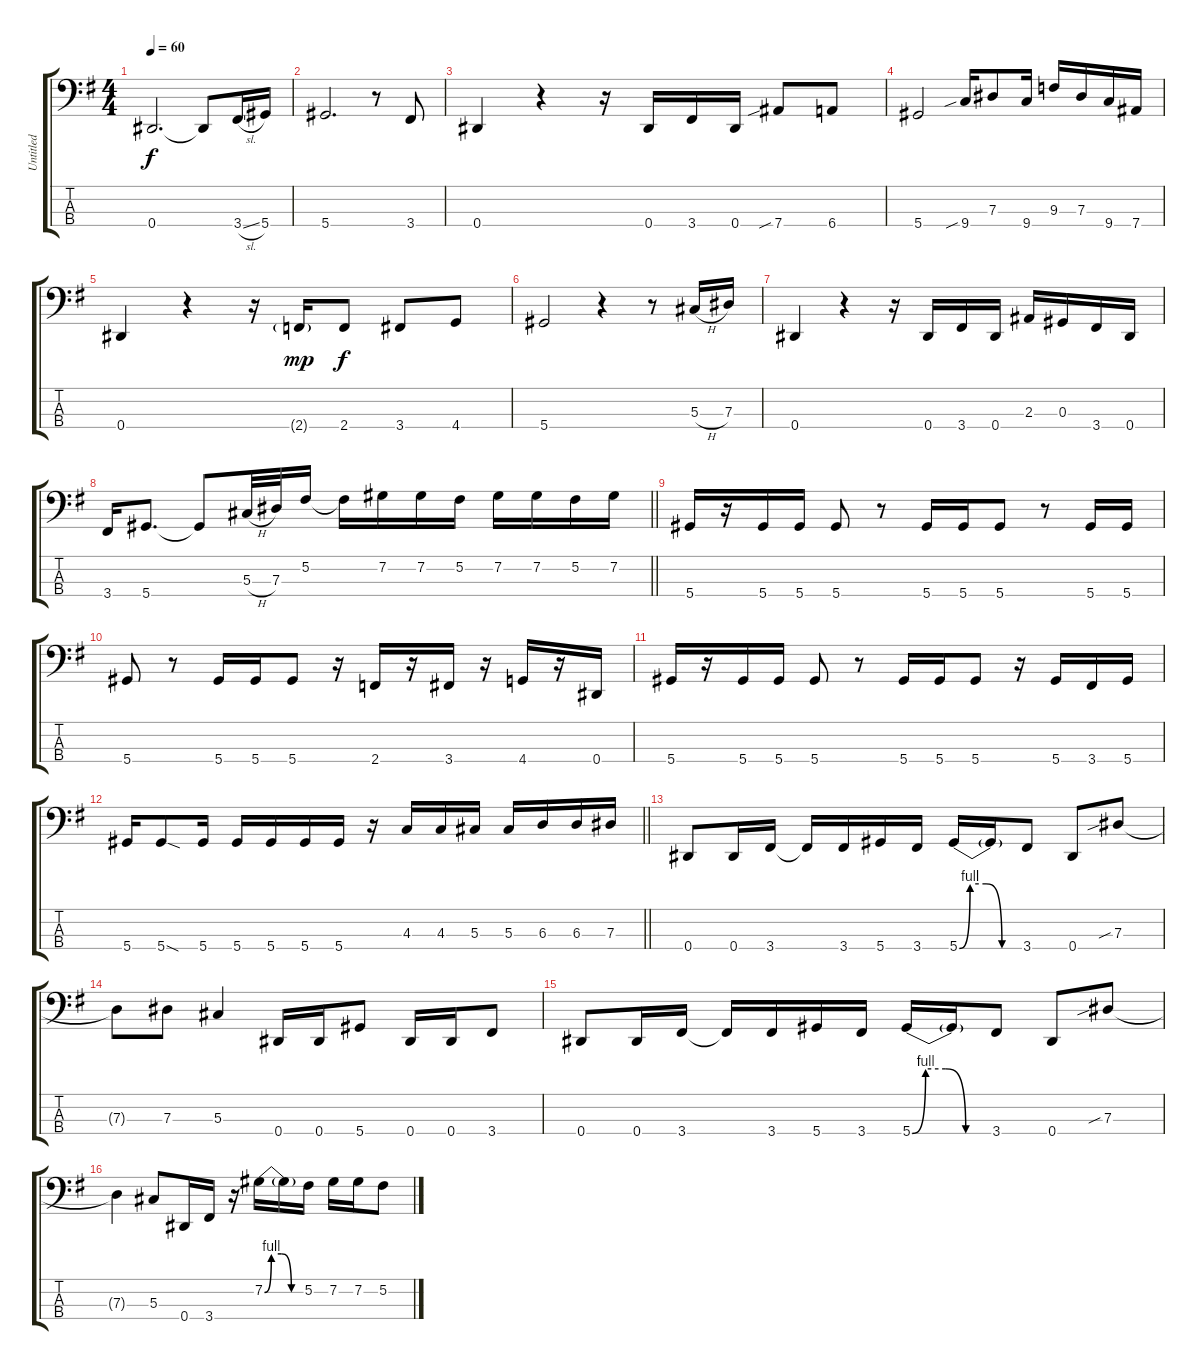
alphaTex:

\track ("Untitled" "Untitled") {instrument electricbasspick}
\staff {score tabs}
\tuning (Gb2 Db2 Ab1 Eb1) {hide}
\ts (4 4)
\section ("" " ")
\tempo 60
\clef f4
\ks g
0.4.2{d dy f} 0.4{t}.8 3.4{sl}.16 5.4.16 |
5.4.2{d} r.8 3.4.8 |
0.4.4 r.4 r.16 0.4.16 3.4.16 0.4.16 7.4{sib}.8 6.4.8 |
5.4.2 9.4{sib}.16 7.3.8 9.4.16 9.3.16 7.3.16 9.4.16 7.4.16 |
0.4.4 r.4 r.16 2.4{g}.16{dy mp} 2.4.8{dy f} 3.4.8 4.4.8 |
5.4.2 r.4 r.8 5.3{h}.16 7.3.16 |
0.4.4 r.4 r.16 0.4.16 3.4.16 0.4.16 2.3.16 0.3.16 3.4.16 0.4.16 |
\barLineRight lightlight
3.4.16 5.4.8{d} 5.4{t}.8 5.3{h}.32 7.3.32 5.2.16 5.2{t}.16 7.2.16 7.2.16 5.2.16 7.2.16 7.2.16 5.2.16 7.2.16 |
5.4.16 r.16 5.4.16 5.4.16 5.4.8 r.8 5.4.16 5.4.16 5.4.8 r.8 5.4.16 5.4.16 |
5.4.8 r.8 5.4.16 5.4.16 5.4.8 r.16 2.4.16 r.16 3.4.16 r.16 4.4.16 r.16 0.4.16 |
5.4.16 r.16 5.4.16 5.4.16 5.4.8 r.8 5.4.16 5.4.16 5.4.8 r.16 5.4.16 3.4.16 5.4.16 |
\barLineRight lightlight
5.4.16 5.4{sod}.8 5.4.16 5.4.16 5.4.16 5.4.16 5.4.16 r.16 4.3.16 4.3.16 5.3.16 5.3.16 6.3.16 6.3.16 7.3.16 |
\section ("" " ")
0.4.8 0.4.16 3.4.16 3.4{t}.16 3.4.16 5.4.16 3.4.16 5.4{be (custom 0 0 10 4 25 4 40 0 60 0)}.16 5.4{t}.16 3.4.8 0.4.8 7.3{sib}.8 |
7.3{t}.8 7.3.8 5.3.4 0.4.16 0.4.16 5.4.8 0.4.16 0.4.16 3.4.8 |
0.4.8 0.4.16 3.4.16 3.4{t}.16 3.4.16 5.4.16 3.4.16 5.4{be (custom 0 0 10 4 25 4 40 0 60 0)}.16 5.4{t}.16 3.4.8 0.4.8 7.3{sib}.8 |
7.3{t}.4 5.3.8 0.4.16 3.4.16 r.16 7.2{be (custom 0 0 10 4 25 4 40 0 60 0)}.16 7.2{t}.16 5.2.16 7.2.16 7.2.16 5.2.8
